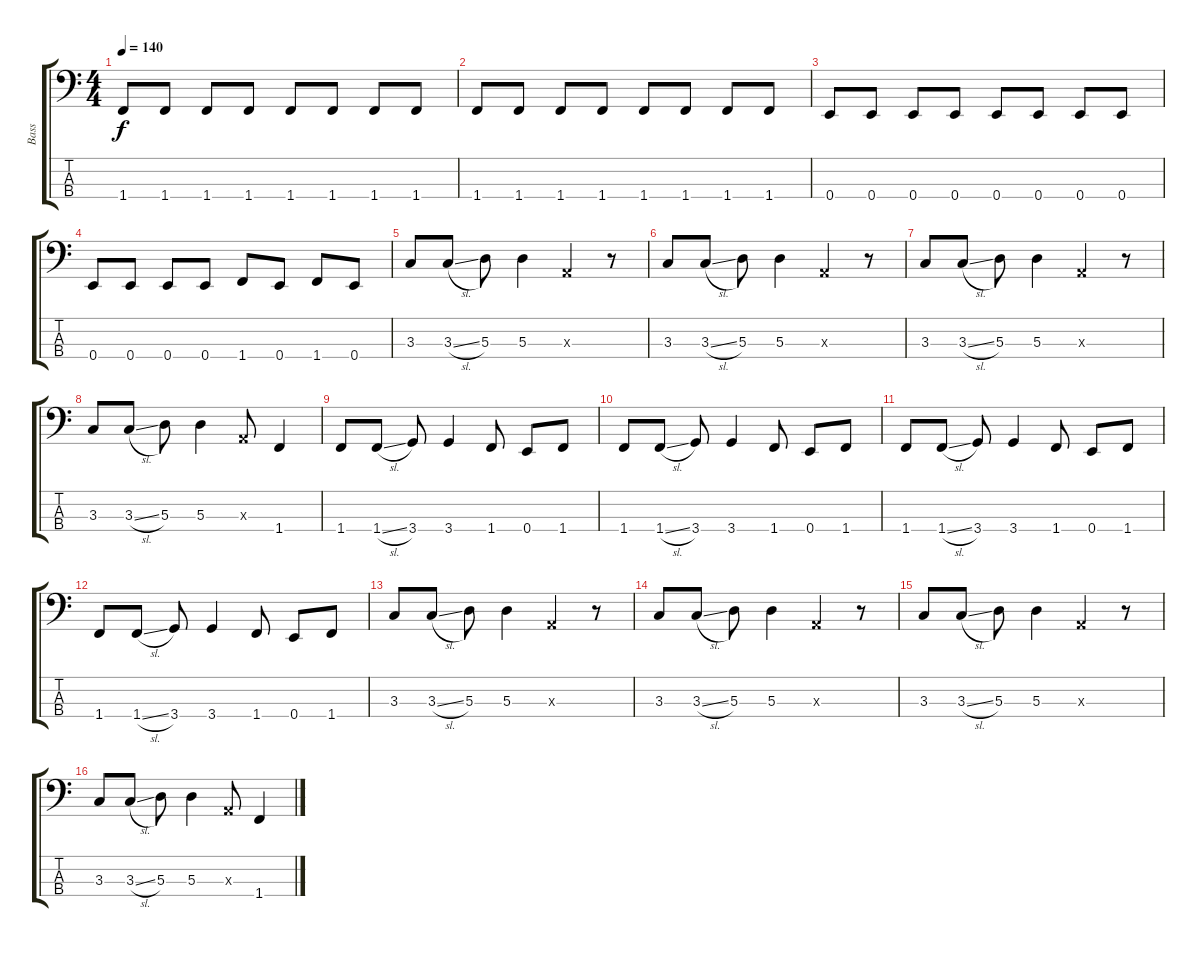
\track ("Bass" "Bass") {instrument electricbasspick}
\staff {score tabs}
\tuning (G2 D2 A1 E1) {hide}
\ts (4 4)
\tempo 140
\clef f4
\ks c
1.4.8{dy f} 1.4.8 1.4.8 1.4.8 1.4.8 1.4.8 1.4.8 1.4.8 |
1.4.8 1.4.8 1.4.8 1.4.8 1.4.8 1.4.8 1.4.8 1.4.8 |
0.4.8 0.4.8 0.4.8 0.4.8 0.4.8 0.4.8 0.4.8 0.4.8 |
0.4.8 0.4.8 0.4.8 0.4.8 1.4.8 0.4.8 1.4.8 0.4.8 |
3.3.8 3.3{sl}.8 5.3.8 5.3.4 0.3{x}.4 r.8 |
3.3.8 3.3{sl}.8 5.3.8 5.3.4 0.3{x}.4 r.8 |
3.3.8 3.3{sl}.8 5.3.8 5.3.4 0.3{x}.4 r.8 |
3.3.8 3.3{sl}.8 5.3.8 5.3.4 0.3{x}.8 1.4.4 |
1.4.8 1.4{sl}.8 3.4.8 3.4.4 1.4.8 0.4.8 1.4.8 |
1.4.8 1.4{sl}.8 3.4.8 3.4.4 1.4.8 0.4.8 1.4.8 |
1.4.8 1.4{sl}.8 3.4.8 3.4.4 1.4.8 0.4.8 1.4.8 |
1.4.8 1.4{sl}.8 3.4.8 3.4.4 1.4.8 0.4.8 1.4.8 |
3.3.8 3.3{sl}.8 5.3.8 5.3.4 0.3{x}.4 r.8 |
3.3.8 3.3{sl}.8 5.3.8 5.3.4 0.3{x}.4 r.8 |
3.3.8 3.3{sl}.8 5.3.8 5.3.4 0.3{x}.4 r.8 |
3.3.8 3.3{sl}.8 5.3.8 5.3.4 0.3{x}.8 1.4.4
